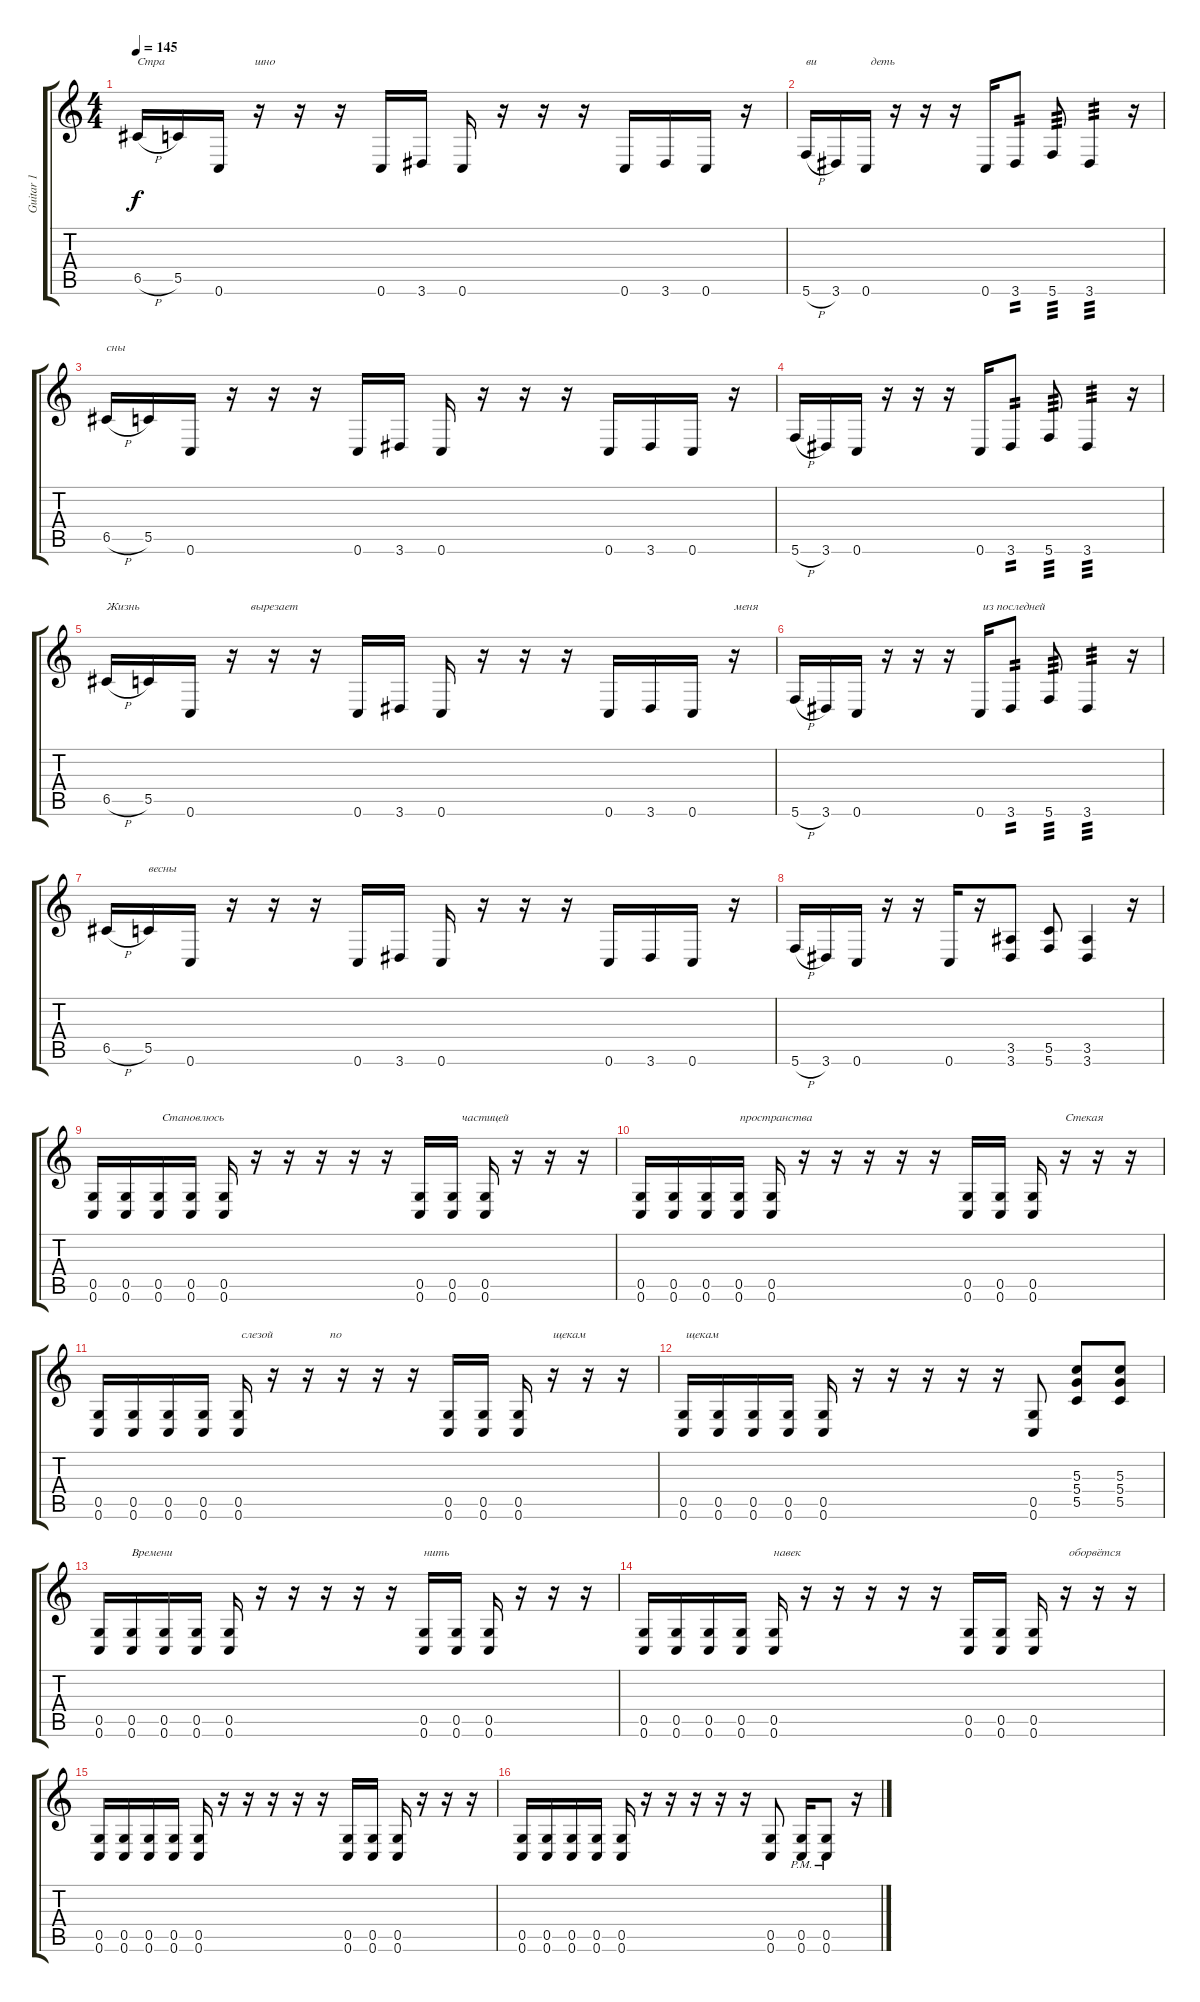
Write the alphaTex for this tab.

\track ("Guitar 1" "Guitar 1") {instrument overdrivenguitar}
\staff {score tabs}
\tuning (E4 B3 G3 D3 G2 C2) {hide}
\ts (4 4)
\tempo 145
\clef g2
\ks c
6.5{h}.16{txt "Стра                              шно" dy f} 5.5.16 0.6.16 r.16 r.16 r.16 0.6.16 3.6.16 0.6.16 r.16 r.16 r.16 0.6.16 3.6.16 0.6.16 r.16 |
5.6{h}.16{txt "ви                  деть"} 3.6.16 0.6.16 r.16 r.16 r.16 0.6.16 3.6.8{tp 2} 5.6.8{tp 3} 3.6.4{tp 3} r.16 |
6.5{h}.16{txt "сны"} 5.5.16 0.6.16 r.16 r.16 r.16 0.6.16 3.6.16 0.6.16 r.16 r.16 r.16 0.6.16 3.6.16 0.6.16 r.16 |
5.6{h}.16 3.6.16 0.6.16 r.16 r.16 r.16 0.6.16 3.6.8{tp 2} 5.6.8{tp 3} 3.6.4{tp 3} r.16 |
6.5{h}.16{txt "Жизнь                                     вырезает"} 5.5.16 0.6.16 r.16 r.16 r.16 0.6.16 3.6.16 0.6.16 r.16 r.16 r.16 0.6.16 3.6.16 0.6.16 r.16{txt "меня"} |
5.6{h}.16 3.6.16 0.6.16 r.16 r.16 r.16 0.6.16{txt " из последней "} 3.6.8{tp 2} 5.6.8{tp 3} 3.6.4{tp 3} r.16 |
6.5{h}.16 5.5.16{txt "весны "} 0.6.16 r.16 r.16 r.16 0.6.16 3.6.16 0.6.16 r.16 r.16 r.16 0.6.16 3.6.16 0.6.16 r.16 |
5.6{h}.16 3.6.16 0.6.16 r.16 r.16 0.6.16 r.16 (3.5 3.6).8 (5.5 5.6).8 (3.5 3.6).4 r.16 |
(0.5 0.6).16{txt "                       Становлюсь "} (0.5 0.6).16 (0.5 0.6).16 (0.5 0.6).16 (0.5 0.6).16 r.16 r.16 r.16 r.16 r.16 (0.5 0.6).16{txt "              частицей "} (0.5 0.6).16 (0.5 0.6).16 r.16 r.16 r.16 |
(0.5 0.6).16{txt "                                 пространства "} (0.5 0.6).16 (0.5 0.6).16 (0.5 0.6).16 (0.5 0.6).16 r.16 r.16 r.16 r.16 r.16 (0.5 0.6).16 (0.5 0.6).16 (0.5 0.6).16 r.16{txt "Стекая  "} r.16 r.16 |
(0.5 0.6).16 (0.5 0.6).16 (0.5 0.6).16 (0.5 0.6).16 (0.5 0.6).16{txt " слезой                   по                      "} r.16 r.16 r.16 r.16 r.16 (0.5 0.6).16 (0.5 0.6).16 (0.5 0.6).16 r.16{txt "щекам"} r.16 r.16 |
(0.5 0.6).16{txt " щекам "} (0.5 0.6).16 (0.5 0.6).16 (0.5 0.6).16 (0.5 0.6).16 r.16 r.16 r.16 r.16 r.16 (0.5 0.6).8 (5.3 5.4 5.5).8 (5.3 5.4 5.5).8 |
(0.5 0.6).16 (0.5 0.6).16{txt "Времени "} (0.5 0.6).16 (0.5 0.6).16 (0.5 0.6).16 r.16 r.16 r.16 r.16 r.16 (0.5 0.6).16{txt "нить"} (0.5 0.6).16 (0.5 0.6).16 r.16 r.16 r.16 |
(0.5 0.6).16 (0.5 0.6).16 (0.5 0.6).16 (0.5 0.6).16 (0.5 0.6).16{txt "навек "} r.16 r.16 r.16 r.16 r.16 (0.5 0.6).16 (0.5 0.6).16 (0.5 0.6).16 r.16{txt " оборвётся "} r.16 r.16 |
(0.5 0.6).16 (0.5 0.6).16 (0.5 0.6).16 (0.5 0.6).16 (0.5 0.6).16 r.16 r.16 r.16 r.16 r.16 (0.5 0.6).16 (0.5 0.6).16 (0.5 0.6).16 r.16 r.16 r.16 |
(0.5 0.6).16 (0.5 0.6).16 (0.5 0.6).16 (0.5 0.6).16 (0.5 0.6).16 r.16 r.16 r.16 r.16 r.16 (0.5 0.6).8 (0.5{pm} 0.6{pm}).16 (0.5{pm} 0.6{pm}).8 r.16
